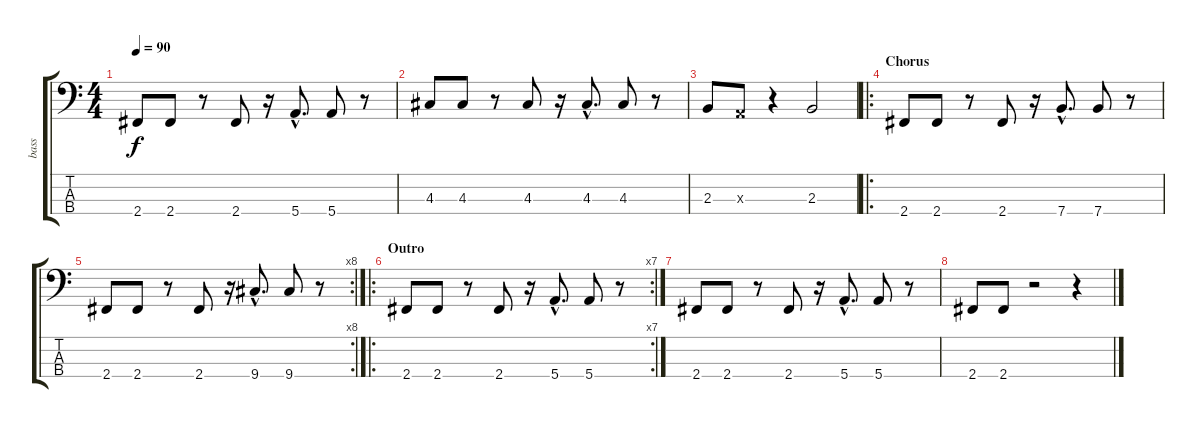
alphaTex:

\track ("bass" "bass") {instrument electricbassfinger}
\staff {score tabs}
\tuning (G2 D2 A1 E1) {hide}
\ts (4 4)
\tempo 90
\clef f4
\ks c
2.4.8{dy f} 2.4.8 r.8 2.4.8 r.16 5.4{hac}.8{d} 5.4.8 r.8 |
4.3.8 4.3.8 r.8 4.3.8 r.16 4.3{hac}.8{d} 4.3.8 r.8 |
2.3.8 0.3{x}.8 r.4 2.3.2 |
\ro
\section ("" "Chorus")
2.4.8 2.4.8 r.8 2.4.8 r.16 7.4{hac}.8{d} 7.4.8 r.8 |
\rc 8
2.4.8 2.4.8 r.8 2.4.8 r.16 9.4{hac}.8{d} 9.4.8 r.8 |
\ro
\rc 7
\section ("" "Outro")
2.4.8 2.4.8 r.8 2.4.8 r.16 5.4{hac}.8{d} 5.4.8 r.8 |
2.4.8 2.4.8 r.8 2.4.8 r.16 5.4{hac}.8{d} 5.4.8 r.8 |
2.4.8 2.4.8 r.2 r.4
